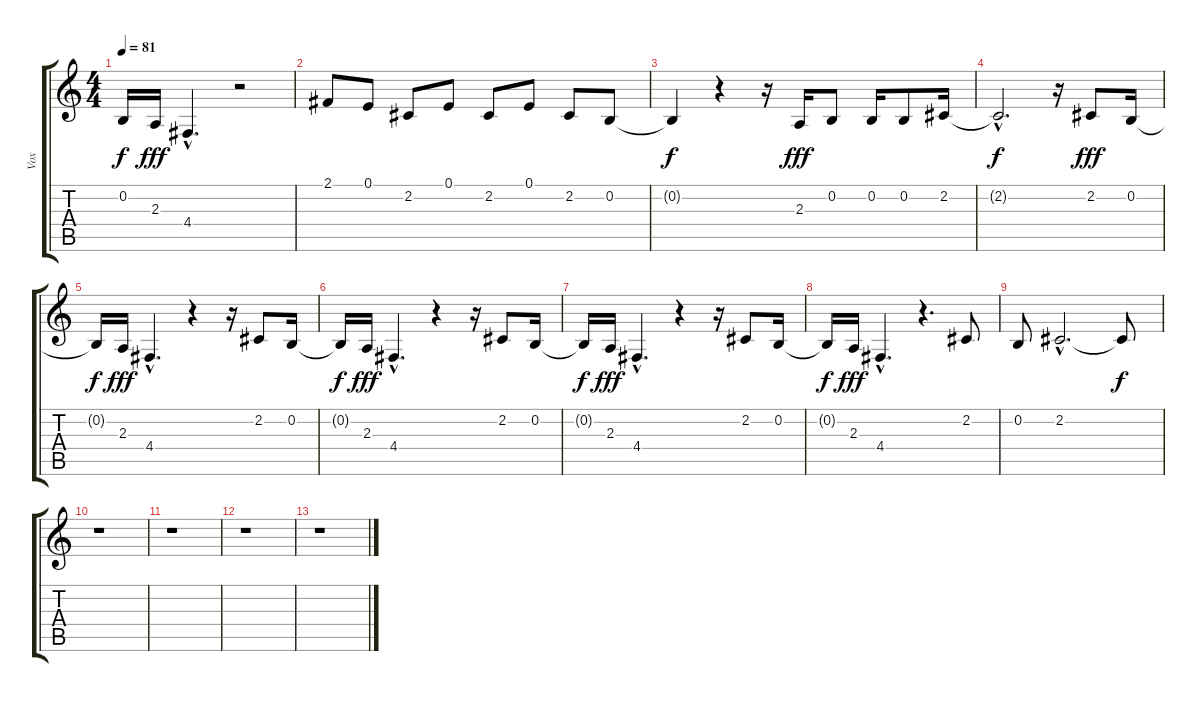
\track ("Vox" "Vox") {instrument bassoon}
\staff {score tabs}
\tuning (E4 B3 G3 D3 A2 E2) {hide}
\ts (4 4)
\tempo 81
\clef g2
\ks c
0.2{t}.16{dy f} 2.3.16{dy fff} 4.4{hac}.4{d} r.2 |
2.1.8 0.1.8 2.2.8 0.1.8 2.2.8 0.1.8 2.2.8 0.2.8 |
0.2{t}.4{dy f} r.4 r.16 2.3.16{dy fff} 0.2.8 0.2.16 0.2.8 2.2.16 |
2.2{hac t}.2{d dy f} r.16 2.2.8{dy fff} 0.2.16 |
0.2{t}.16{dy f} 2.3.16{dy fff} 4.4{hac}.4{d} r.4 r.16 2.2.8 0.2.16 |
0.2{t}.16{dy f} 2.3.16{dy fff} 4.4{hac}.4{d} r.4 r.16 2.2.8 0.2.16 |
0.2{t}.16{dy f} 2.3.16{dy fff} 4.4{hac}.4{d} r.4 r.16 2.2.8 0.2.16 |
0.2{t}.16{dy f} 2.3.16{dy fff} 4.4{hac}.4{d} r.4{d} 2.2.8 |
0.2.8 2.2{hac}.2{d} 2.2{t}.8{dy f} |
r.1 |
r.1 |
r.1 |
r.1
